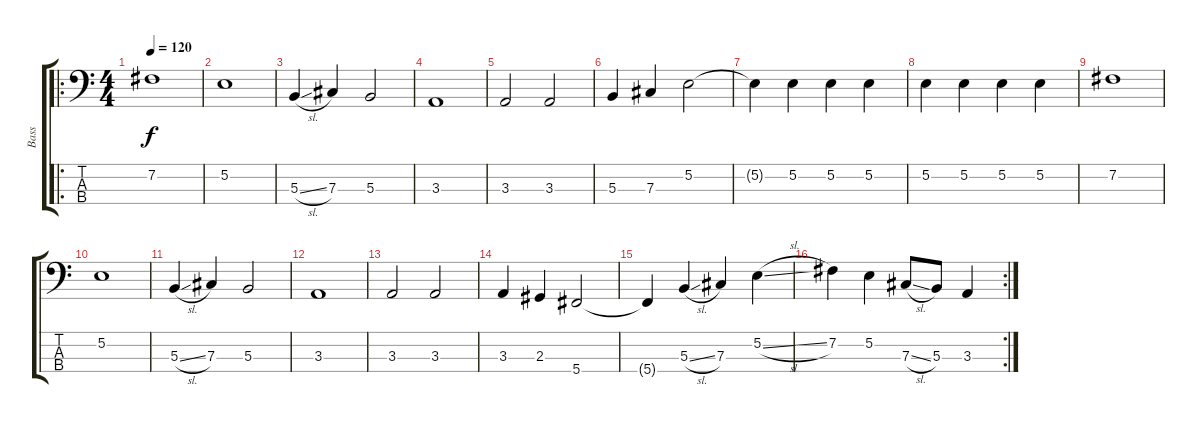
\track ("Bass" "Bass") {instrument electricguitarjazz}
\staff {score tabs}
\tuning (E2 B1 Gb1 Db1) {hide}
\ro
\ts (4 4)
\tempo 120
\clef f4
\ks c
7.2.1{dy f} |
5.2.1 |
5.3{sl}.4 7.3.4 5.3.2 |
3.3.1 |
3.3.2 3.3.2 |
5.3.4 7.3.4 5.2.2 |
5.2{t}.4 5.2.4 5.2.4 5.2.4 |
5.2.4 5.2.4 5.2.4 5.2.4 |
7.2.1 |
5.2.1 |
5.3{sl}.4 7.3.4 5.3.2 |
3.3.1 |
3.3.2 3.3.2 |
3.3.4 2.3.4 5.4.2 |
5.4{t}.4 5.3{sl}.4 7.3.4 5.2{sl}.4 |
\rc 2
7.2.4 5.2.4 7.3{sl}.8 5.3.8 3.3.4
